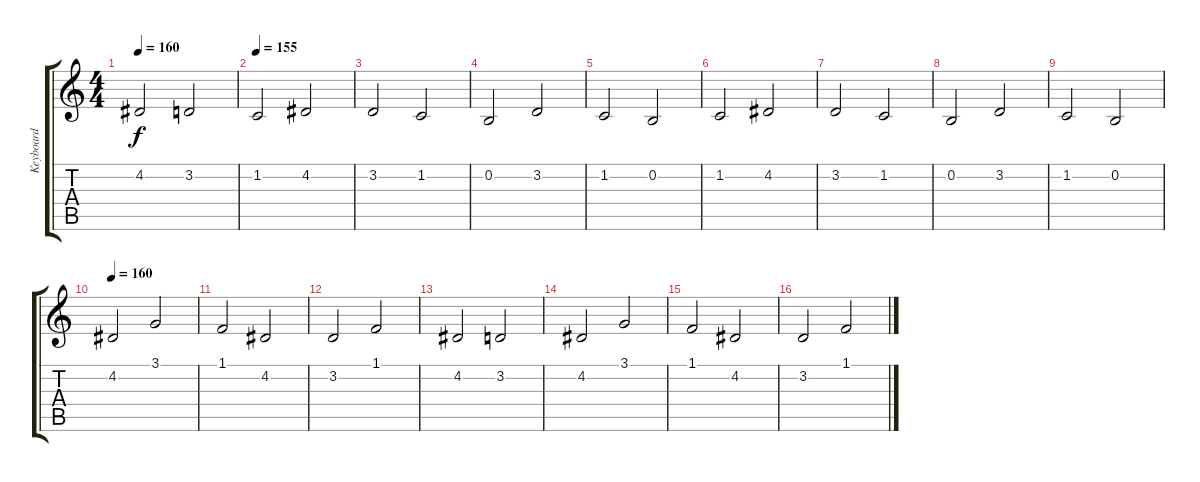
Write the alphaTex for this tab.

\track ("Keyboard" "Keyboard") {instrument pad4choir}
\staff {score tabs}
\tuning (E4 B3 G3 D3 A2 E2) {hide}
\ts (4 4)
\tempo 160
\clef g2
\ks c
4.2.2{dy f} 3.2.2 |
\tempo 155
1.2.2 4.2.2 |
3.2.2 1.2.2 |
0.2.2 3.2.2 |
1.2.2 0.2.2 |
1.2.2 4.2.2 |
3.2.2 1.2.2 |
0.2.2 3.2.2 |
1.2.2 0.2.2 |
\tempo 160
4.2.2 3.1.2 |
1.1.2 4.2.2 |
3.2.2 1.1.2 |
4.2.2 3.2.2 |
4.2.2 3.1.2 |
1.1.2 4.2.2 |
3.2.2 1.1.2
